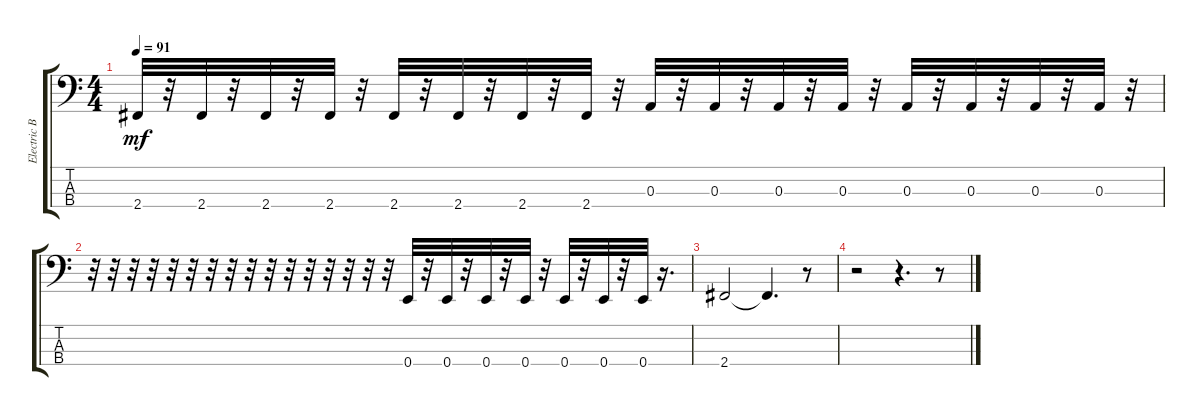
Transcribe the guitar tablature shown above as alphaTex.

\track ("Electric Bass" "Electric B") {instrument electricbassfinger}
\staff {score tabs}
\tuning (G2 D2 A1 E1) {hide}
\ts (4 4)
\tempo 91
\clef f4
\ks c
2.4.32{dy mf} r.32 2.4.32 r.32 2.4.32 r.32 2.4.32 r.32 2.4.32 r.32 2.4.32 r.32 2.4.32 r.32 2.4.32 r.32 0.3.32 r.32 0.3.32 r.32 0.3.32 r.32 0.3.32 r.32 0.3.32 r.32 0.3.32 r.32 0.3.32 r.32 0.3.32 r.32 |
r.32 r.32 r.32 r.32 r.32 r.32 r.32 r.32 r.32 r.32 r.32 r.32 r.32 r.32 r.32 r.32 0.4.32 r.32 0.4.32 r.32 0.4.32 r.32 0.4.32 r.32 0.4.32 r.32 0.4.32 r.32 0.4.32 r.16{d} |
2.4.2 2.4{t}.4{d} r.8 |
r.2 r.4{d} r.8
